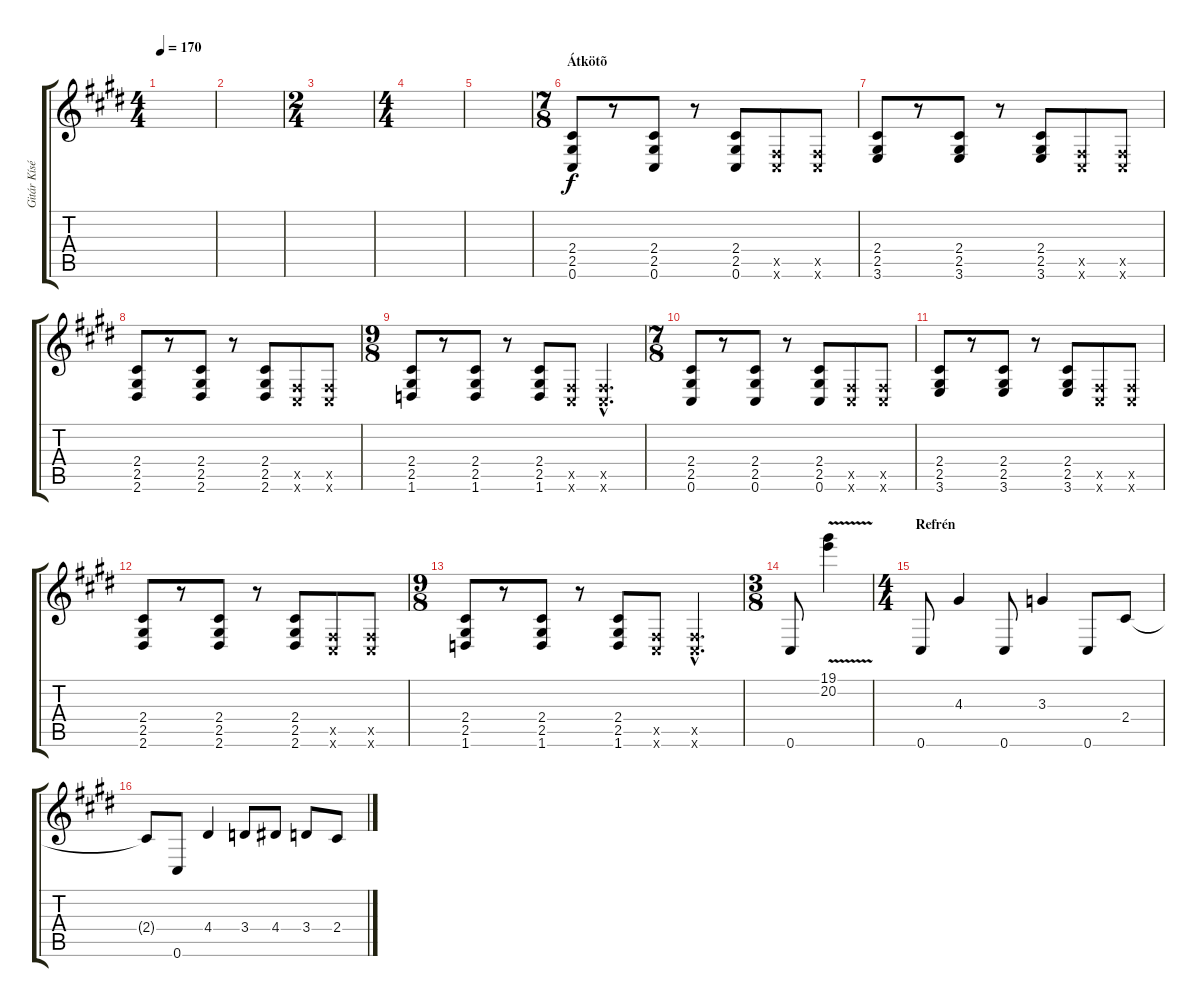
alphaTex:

\track ("Gitár Kíséret 2" "Gitár Kísé") {instrument distortionguitar}
\staff {score tabs}
\tuning (Db4 Ab3 E3 B2 Gb2 Db2) {hide}
\ts (4 4)
\tempo 170
\clef g2
\ks c#minor
|
|
\ts (2 4)
|
\ts (4 4)
|
|
\ts (7 8)
\section ("" "Átkötõ")
(2.4 2.5 0.6).8 r.8 (2.4 2.5 0.6).8 r.8 (2.4 2.5 0.6).8 (0.5{x} 0.6{x}).8 (0.5{x} 0.6{x}).8 |
(2.4 2.5 3.6).8 r.8 (2.4 2.5 3.6).8 r.8 (2.4 2.5 3.6).8 (0.5{x} 0.6{x}).8 (0.5{x} 0.6{x}).8 |
(2.4 2.5 2.6).8 r.8 (2.4 2.5 2.6).8 r.8 (2.4 2.5 2.6).8 (0.5{x} 0.6{x}).8 (0.5{x} 0.6{x}).8 |
\ts (9 8)
(2.4 2.5 1.6).8 r.8 (2.4 2.5 1.6).8 r.8 (2.4 2.5 1.6).8 (0.5{x} 0.6{x}).8 (0.5{hac x} 0.6{hac x}).4{d} |
\ts (7 8)
(2.4 2.5 0.6).8 r.8 (2.4 2.5 0.6).8 r.8 (2.4 2.5 0.6).8 (0.5{x} 0.6{x}).8 (0.5{x} 0.6{x}).8 |
(2.4 2.5 3.6).8 r.8 (2.4 2.5 3.6).8 r.8 (2.4 2.5 3.6).8 (0.5{x} 0.6{x}).8 (0.5{x} 0.6{x}).8 |
(2.4 2.5 2.6).8 r.8 (2.4 2.5 2.6).8 r.8 (2.4 2.5 2.6).8 (0.5{x} 0.6{x}).8 (0.5{x} 0.6{x}).8 |
\ts (9 8)
(2.4 2.5 1.6).8 r.8 (2.4 2.5 1.6).8 r.8 (2.4 2.5 1.6).8 (0.5{x} 0.6{x}).8 (0.5{hac x} 0.6{hac x}).4{d} |
\ts (3 8)
0.6.8 (19.1{v} 20.2).4 |
\ts (4 4)
\section ("" "Refrén")
0.6.8 4.3.4 0.6.8 3.3.4 0.6.8 2.4.8 |
2.4{t}.8 0.6.8 4.4.4 3.4.8 4.4.8 3.4.8 2.4.8
